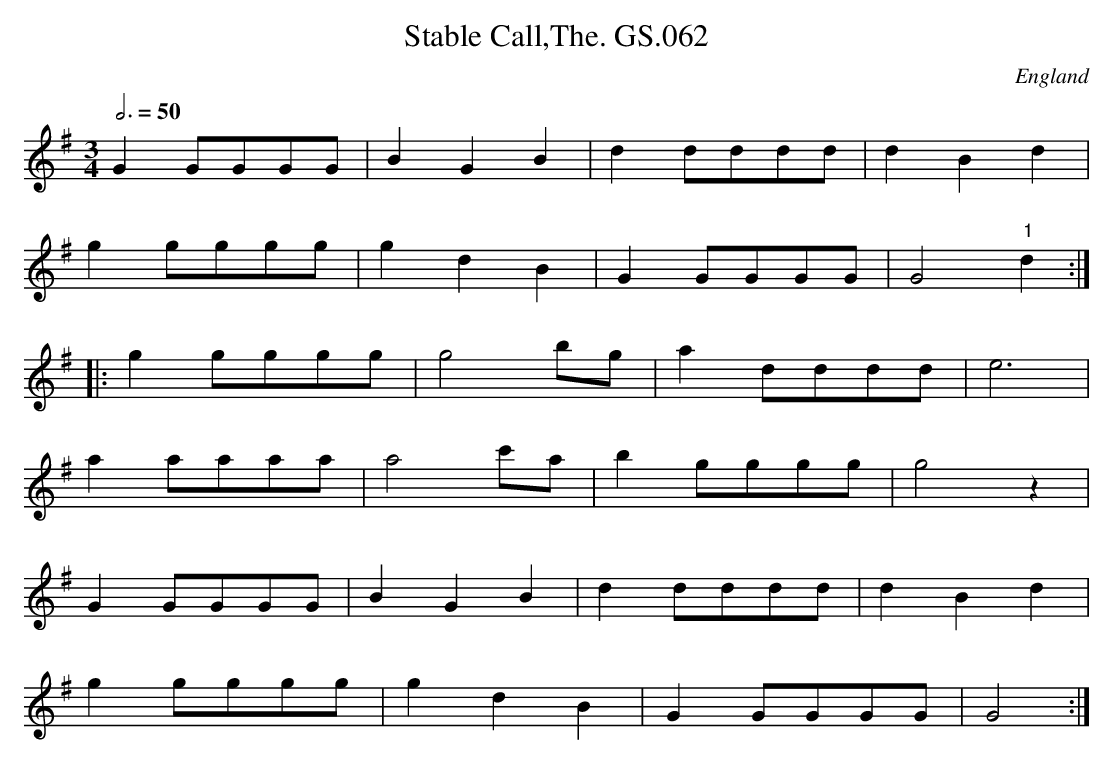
X:1
T:Stable Call,The. GS.062
M:3/4
L:1/8
Q:3/4=50
O:England
K:G major
G2GGGG | B2G2B2 | d2 dddd | d2B2d2 |!
g2gggg | g2d2B2 | G2 GGGG | G4 "1"d2 :|!
|:g2 gggg | g4 bg | a2 dddd | e6 |!
a2 aaaa | a4 c'a | b2 gggg | g4 z2 |!
G2 GGGG | B2G2B2 | d2 dddd | d2B2d2 |!
g2 gggg | g2d2B2 | G2 GGGG | G4 :|
